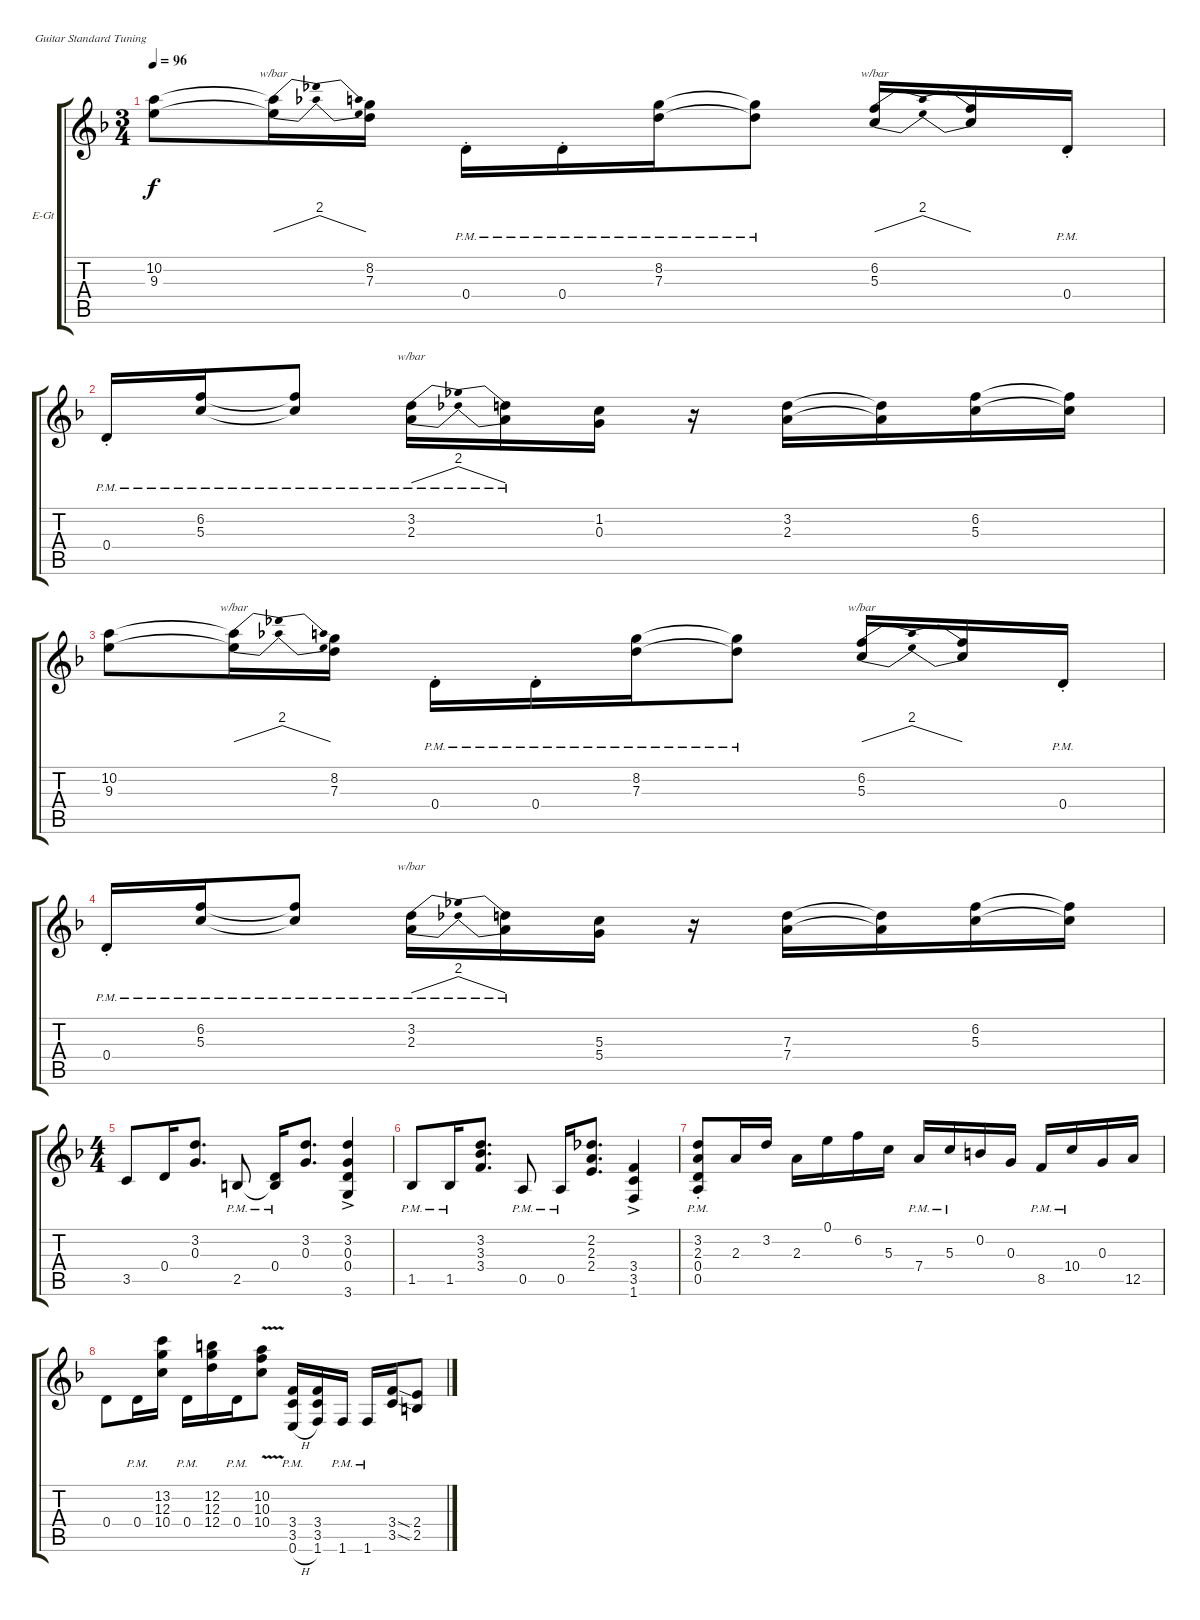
\defaultSystemsLayout 4
\bracketExtendMode groupsimilarinstruments
\firstSystemTrackNameOrientation horizontal
\otherSystemsTrackNameOrientation horizontal
\track ("Lead Guitar" "E-Gt") {instrument overdrivenguitar}
\staff {score tabs}
\tuning (E4 B3 G3 D3 A2 E2)
\ts (3 4)
\tempo 96
\clef g2
\ks dminor
(10.2 9.3).8{dy f} (10.2{t} 9.3{t}).16{tbe (dip default 0 0 30 8 60 0)} (8.2 7.3).16 0.4{pm st}.16 0.4{pm st}.16 (7.3{pm} 8.2).16 (8.2{t} 7.3{pm t}).8 (6.2 5.3).16{tbe (dip default 0 0 30 8 60 0)} (6.2{t} 5.3{t}).16 0.4{pm st}.16 |
0.4{pm st}.16 (5.3{pm} 6.2).16 (6.2{t} 5.3{pm t}).8 (3.2 2.3{pm}).16{tbe (dip default 0 0 30 8 60 0)} (3.2{t} 2.3{pm t}).16 (0.3 1.2).16 r.16 (2.3 3.2).16 (2.3{t} 3.2{t}).16 (5.3 6.2).16 (6.2{t} 5.3{t}).16 |
(10.2 9.3).8 (10.2{t} 9.3{t}).16{tbe (dip default 0 0 30 8 60 0)} (8.2 7.3).16 0.4{pm st}.16 0.4{pm st}.16 (7.3{pm} 8.2).16 (8.2{t} 7.3{pm t}).8 (6.2 5.3).16{tbe (dip default 0 0 30 8 60 0)} (6.2{t} 5.3{t}).16 0.4{pm st}.16 |
0.4{pm st}.16 (5.3{pm} 6.2).16 (6.2{t} 5.3{pm t}).8 (3.2 2.3{pm}).16{tbe (dip default 0 0 30 8 60 0)} (3.2{t} 2.3{pm t}).16 (5.3 5.4).16 r.16 (7.4 7.3).16 (7.3{t} 7.4{t}).16 (5.3 6.2).16 (6.2{t} 5.3{t}).16 |
\ts (4 4)
3.5.8 0.4.16 (3.2 0.3).8{d} 2.5{pm}.8 (2.5{pm t} 0.4).16 (3.2 0.3).8{d} (3.2{ac} 0.3{ac} 0.4{ac} 3.6{ac}).4 |
1.5{pm}.8 1.5{pm}.16 (3.2 3.3 3.4).8{d} 0.5{pm}.8 0.5{pm}.16 (2.2 2.3 2.4).8{d} (3.4{ac} 3.5{ac} 1.6{ac}).4 |
(3.2{pm st} 2.3{pm} 0.4{pm} 0.5{pm}).8 2.3.16 3.2.16 2.3.16 0.1.16 6.2.16 5.3.16 7.4{pm}.16 5.3{pm}.16 0.2.16 0.3.16 8.5{pm}.16 10.4{pm}.16 0.3.16 12.5.16 |
0.4.8 0.4{pm}.16 (13.2 12.3 10.4).16 0.4{pm}.16 (12.2 12.3 12.4).16 0.4{pm}.16 (10.2{v} 10.3 10.4).8 (0.6{h pm} 3.5 3.4).16 (3.4 3.5 1.6).16 1.6{pm}.16 1.6{pm}.16 (3.4{sod} 3.5{sod}).16 (2.4 2.5).8
